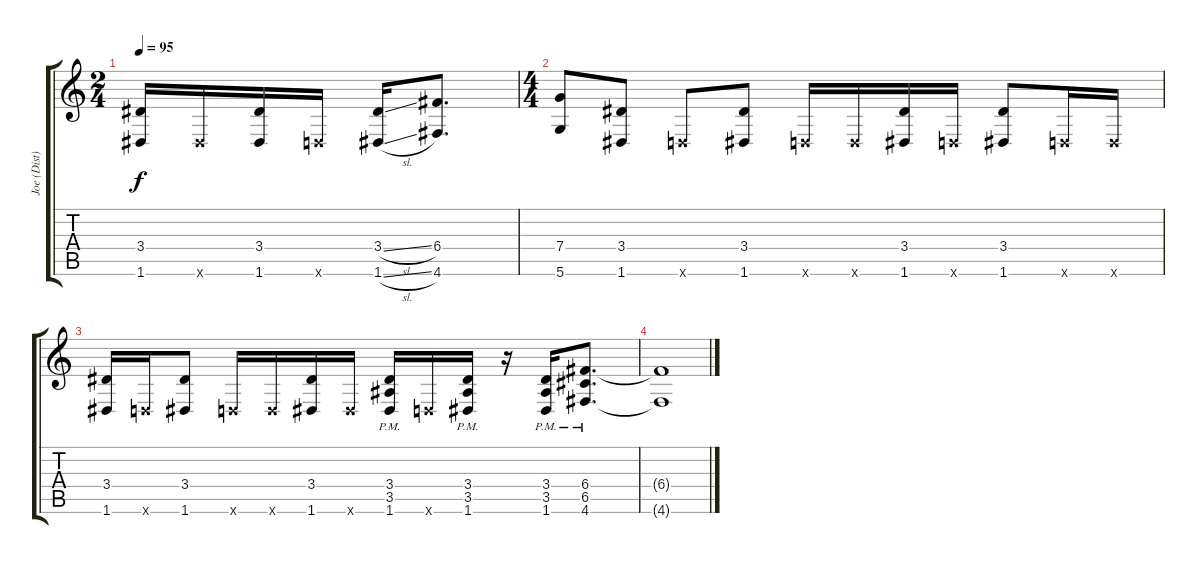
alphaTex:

\track ("Joe (Dist)" "Joe (Dist)") {instrument distortionguitar}
\staff {score tabs}
\tuning (D4 A3 F3 C3 G2 D2) {hide}
\ts (2 4)
\tempo 95
\clef g2
\ks c
(3.4 1.6).16{dy f} 1.6{x}.16 (3.4 1.6).16 0.6{x}.16 (3.4{sl} 1.6{sl}).16 (6.4 4.6).8{d} |
\ts (4 4)
(7.4 5.6).8 (3.4 1.6).8 0.6{x}.8 (3.4 1.6).8 0.6{x}.16 0.6{x}.16 (3.4 1.6).16 0.6{x}.16 (3.4 1.6).8 0.6{x}.16 0.6{x}.16 |
(3.4 1.6).16 0.6{x}.16 (3.4 1.6).8 0.6{x}.16 0.6{x}.16 (3.4 1.6).16 1.6{x}.16 (3.4{pm} 3.5 1.6{pm}).16 0.6{x}.16 (3.4{pm} 3.5 1.6{pm}).16 r.16 (3.4{pm} 3.5 1.6{pm}).16 (6.4{pm} 6.5 4.6{pm}).8{d} |
(6.4{t} 4.6{t}).1
